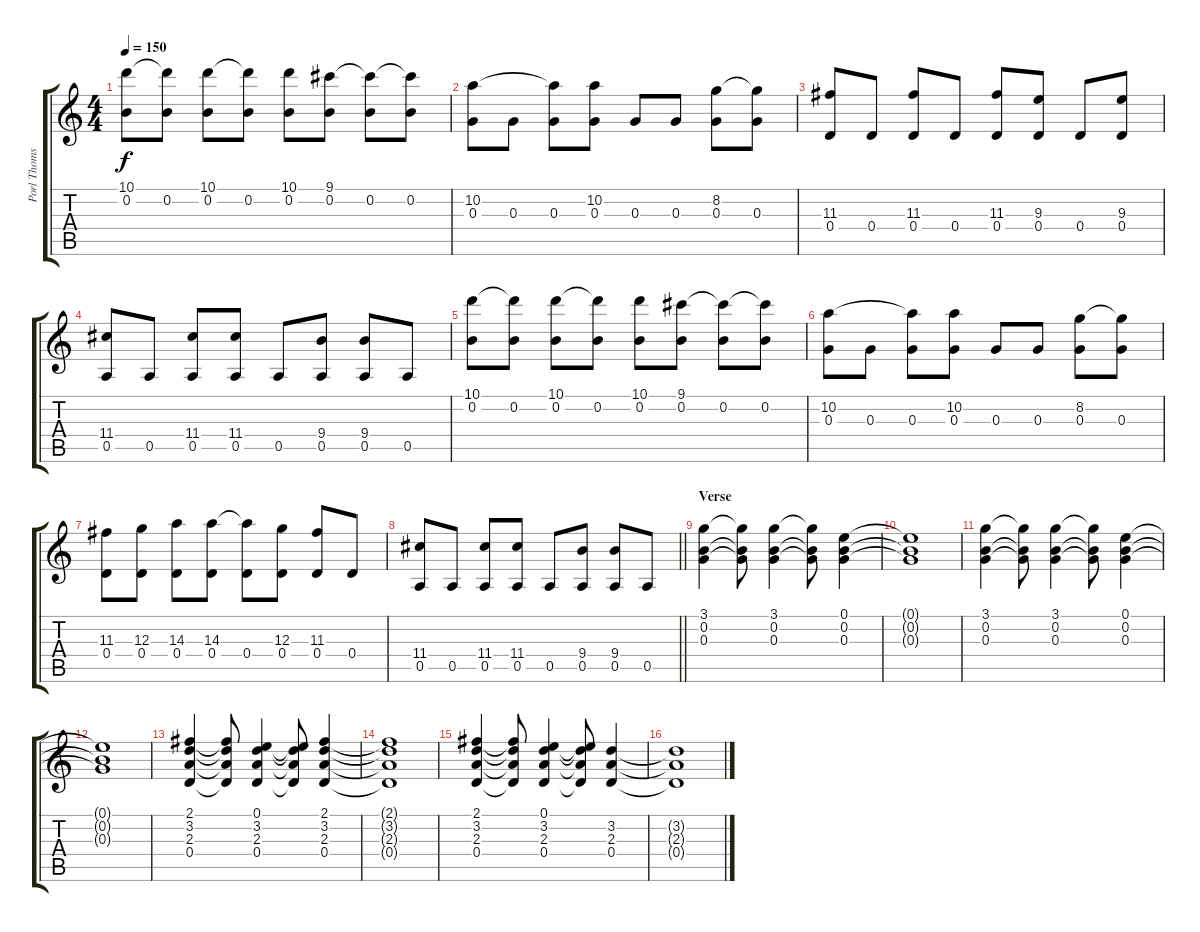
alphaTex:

\track ("Porl Thomspon" "Porl Thoms") {instrument overdrivenguitar}
\staff {score tabs}
\tuning (E4 B3 G3 D3 A2 E2) {hide}
\ts (4 4)
\tempo 150
\clef g2
\ks c
(10.1 0.2).8{dy f} (10.1{t} 0.2).8 (10.1 0.2).8 (10.1{t} 0.2).8 (10.1 0.2).8 (9.1 0.2).8 (9.1{t} 0.2).8 (9.1{t} 0.2).8 |
(10.2 0.3).8 0.3.8 (10.2{t} 0.3).8 (10.2 0.3).8 0.3.8 0.3.8 (8.2 0.3).8 (8.2{t} 0.3).8 |
(11.3 0.4).8 0.4.8 (11.3 0.4).8 0.4.8 (11.3 0.4).8 (9.3 0.4).8 0.4.8 (9.3 0.4).8 |
(11.4 0.5).8 0.5.8 (11.4 0.5).8 (11.4 0.5).8 0.5.8 (9.4 0.5).8 (9.4 0.5).8 0.5.8 |
(10.1 0.2).8 (10.1{t} 0.2).8 (10.1 0.2).8 (10.1{t} 0.2).8 (10.1 0.2).8 (9.1 0.2).8 (9.1{t} 0.2).8 (9.1{t} 0.2).8 |
(10.2 0.3).8 0.3.8 (10.2{t} 0.3).8 (10.2 0.3).8 0.3.8 0.3.8 (8.2 0.3).8 (8.2{t} 0.3).8 |
(11.3 0.4).8 (12.3 0.4).8 (14.3 0.4).8 (14.3 0.4).8 (14.3{t} 0.4).8 (12.3 0.4).8 (11.3 0.4).8 0.4.8 |
\barLineRight lightlight
(11.4 0.5).8 0.5.8 (11.4 0.5).8 (11.4 0.5).8 0.5.8 (9.4 0.5).8 (9.4 0.5).8 0.5.8 |
\section ("" "Verse")
(3.1 0.2 0.3).4 (3.1{t} 0.2{t} 0.3{t}).8 (3.1 0.2 0.3).4 (3.1{t} 0.2{t} 0.3{t}).8 (0.1 0.2 0.3).4 |
(0.1{t} 0.2{t} 0.3{t}).1 |
(3.1 0.2 0.3).4 (3.1{t} 0.2{t} 0.3{t}).8 (3.1 0.2 0.3).4 (3.1{t} 0.2{t} 0.3{t}).8 (0.1 0.2 0.3).4 |
(0.1{t} 0.2{t} 0.3{t}).1 |
(2.1 3.2 2.3 0.4).4 (2.1{t} 3.2{t} 2.3{t} 0.4{t}).8 (0.1 3.2 2.3 0.4).4 (0.1{t} 3.2{t} 2.3{t} 0.4{t}).8 (2.1 3.2 2.3 0.4).4 |
(2.1{t} 3.2{t} 2.3{t} 0.4{t}).1 |
(2.1 3.2 2.3 0.4).4 (2.1{t} 3.2{t} 2.3{t} 0.4{t}).8 (0.1 3.2 2.3 0.4).4 (0.1{t} 3.2{t} 2.3{t} 0.4{t}).8 (3.2 2.3 0.4).4 |
(3.2{t} 2.3{t} 0.4{t}).1
